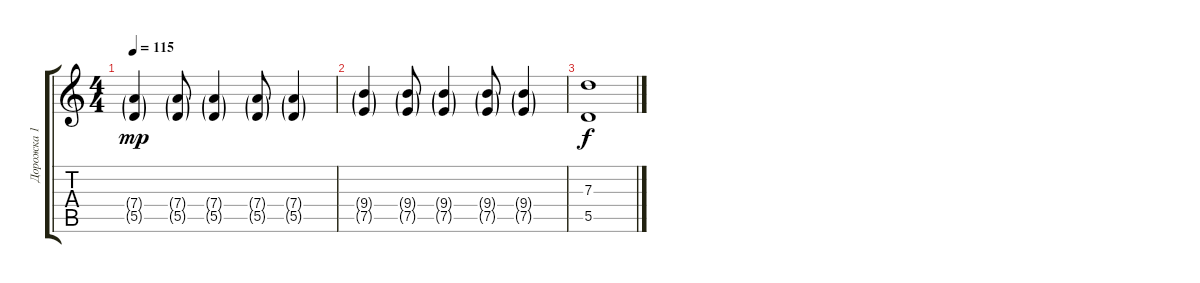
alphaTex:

\track ("Дорожка 1" "Дорожка 1") {instrument electricguitarjazz}
\staff {score tabs}
\tuning (E4 B3 G3 D3 A2 E2) {hide}
\ts (4 4)
\tempo 115
\clef g2
\ks c
(7.4{g} 5.5{g}).4{dy mp} (7.4{g} 5.5{g}).8 (7.4{g} 5.5{g}).4 (7.4{g} 5.5{g}).8 (7.4{g} 5.5{g}).4 |
(9.4{g} 7.5{g}).4 (9.4{g} 7.5{g}).8 (9.4{g} 7.5{g}).4 (9.4{g} 7.5{g}).8 (9.4{g} 7.5{g}).4 |
(7.3 5.5).1{dy f}
